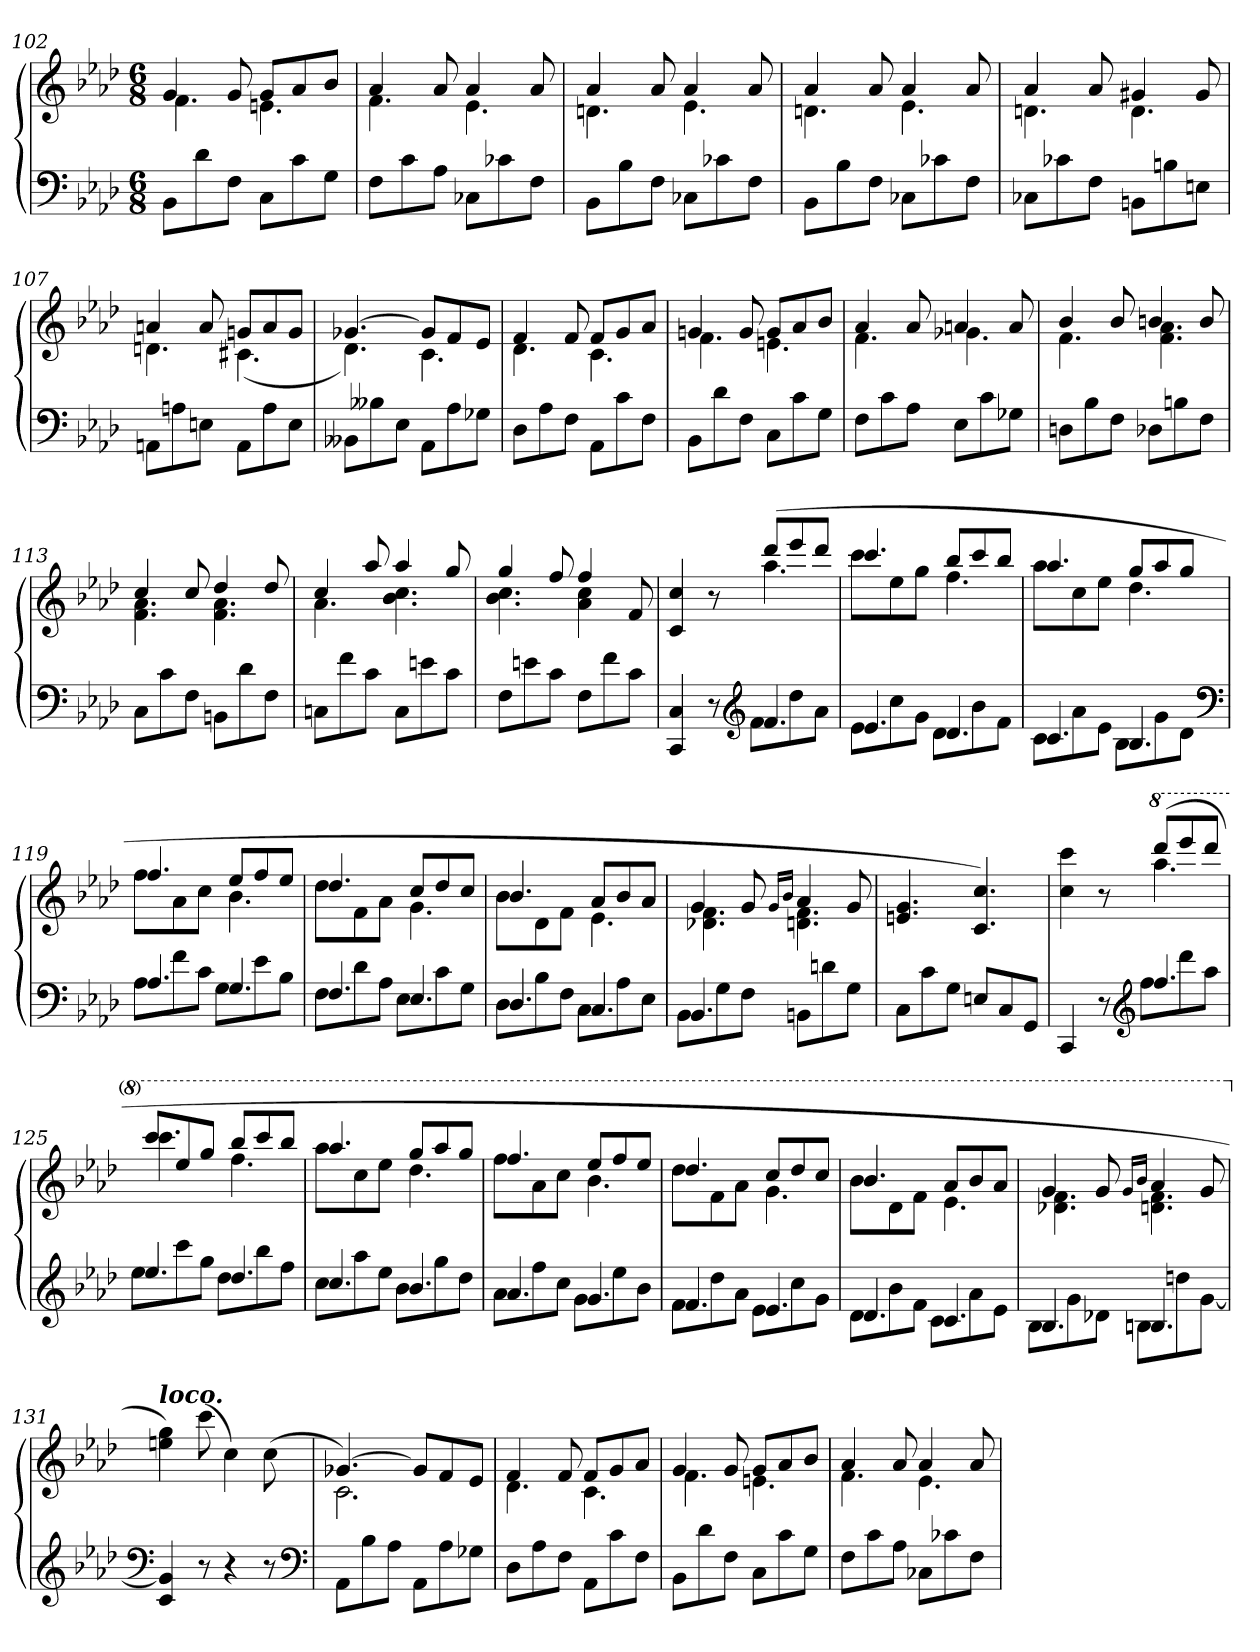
**kern	**kern
*part1	*part1
*staff2	*staff1
*clefF4	*clefG2
*k[b-e-a-d-]	*k[b-e-a-d-]
*M6/8	*M6/8
=102	=102
*	*^
8BB-L	4g	4.f
8d-	.	.
8FJ	8g	.
8CL	8gL	4.en
8c	8a-	.
8GJ	8b-J	.
=103	=103	=103
8FL	4a-	4.f
8c	.	.
8A-J	8a-	.
8C-XL	4a-	4.e-
8c-X	.	.
8FJ	8a-	.
=104	=104	=104
8BB-L	4a-	4.dn
8B-	.	.
8FJ	8a-	.
8C-XL	4a-	4.e-
8c-X	.	.
8FJ	8a-	.
=105	=105	=105
8BB-L	4a-	4.dn
8B-	.	.
8FJ	8a-	.
8C-XL	4a-	4.e-
8c-X	.	.
8FJ	8a-	.
=106	=106	=106
8C-XL	4a-	4.dn
8c-X	.	.
8FJ	8a-	.
8BBnL	4g#X	4.d
8Bn	.	.
8EnJ	8g#	.
=107	=107	=107
8AAnL	4an	4.dn
8An	.	.
8EnJ	8a	.
8AAL	8gnL	(<4.c#X
8A	8a	.
8EJ	8gJ	.
=108	=108	=108
8BB--XL	[4.g-X	4.d-)
8B--X	.	.
8E-J	.	.
8AA-L	8g-L]	4.c
8A-	8f	.
8G-XJ	8e-J	.
=109	=109	=109
8D-L	4f	4.d-
8A-	.	.
8FJ	8f	.
8AA-L	8fL	4.c
8c	8g	.
8FJ	8a-J	.
=110	=110	=110
8BB-L	4gn	4.f
8d-	.	.
8FJ	8g	.
8CL	8gL	4.en
8c	8a-	.
8GJ	8b-J	.
=111	=111	=111
8FL	4a-	4.f
8c	.	.
8A-J	8a-	.
8E-L	4an	4.g-X
8c	.	.
8G-XJ	8a	.
=112	=112	=112
8DnL	4b-	4.f
8B-	.	.
8FJ	8b-	.
8D-XL	4bn	4.f 4.a-
8Bn	.	.
8FJ	8b	.
=113	=113	=113
8CL	4cc	4.f 4.a-
8c	.	.
8FJ	8cc	.
8BBnL	4dd-	4.f 4.a-
8d-	.	.
8FJ	8dd-	.
=114	=114	=114
8CnL	4cc	4.a-
8f	.	.
8cJ	8aa-	.
8CL	4aa-	4.b- 4.cc
8en	.	.
8cJ	8gg	.
=115	=115	=115
8FL	4gg	4.b- 4.cc
8en	.	.
8cJ	8ff	.
8FL	4ff	4a- 4cc
8f	.	.
8cJ	8f	8ryy
=116	=116	=116
*^	*	*
4.ryy	4CC 4C	4c 4cc	4.ryy
.	8r	8r	.
*clefG2	*	*	*
4.f	8fL	(>8ddd-L	4.aa-
.	8dd-	8eee-	.
.	8a-J	8ddd-J	.
=117	=117	=117	=117
4.e-	8e-L	4.ccc	8cccL
.	8cc	.	8ee-
.	8gJ	.	8ggJ
4.d-	8d-L	8bb-L	4.ff
.	8b-	8ccc	.
.	8fJ	8bb-J	.
=118	=118	=118	=118
4.c	8cL	4.aa-	8aa-L
.	8a-	.	8cc
.	8e-J	.	8ee-J
4.B-	8B-L	8ggL	4.dd-
.	8g	8aa-	.
.	8d-J	8ggJ	.
*clefF4	*	*	*
=119	=119	=119	=119
4.A-	8A-L	4.ff	8ffL
.	8f	.	8a-
.	8cJ	.	8ccJ
4.G	8GL	8ee-L	4.b-
.	8e-	8ff	.
.	8B-J	8ee-J	.
=120	=120	=120	=120
4.F	8FL	4.dd-	8dd-L
.	8d-	.	8f
.	8A-J	.	8a-J
4.E-	8E-L	8ccL	4.g
.	8c	8dd-	.
.	8GJ	8ccJ	.
=121	=121	=121	=121
4.D-	8D-L	4.b-	8b-L
.	8B-	.	8d-
.	8FJ	.	8fJ
4.C	8CL	8a-L	4.e-
.	8A-	8b-	.
.	8E-J	8a-J	.
=122	=122	=122	=122
4.BB-	8BB-L	4g	4.d-X 4.f
.	8G	.	.
.	8FJ	8g	.
.	.	16qqg/LL	.
.	.	16qqb-/JJ	.
4.ryy	8BBnL	4a-	4.dn 4.f
.	8dn	.	.
.	8GJ	8g	.
*v	*v	*	*
*	*v	*v
=123	=123
8CL	4.en 4.g
8c	.
8GJ	.
8EnL	4.c 4.cc)
8C	.
8GGJ	.
=124	=124
*^	*^
4CC	4.ryy	4cc 4ccc	4.ryy
8r	.	8r	.
*clefG2	*	*	*
*	*	*8va	*
4.ff	8ffL	(>8dddd-L	4.aaa-
.	8ddd-	8eeee-	.
.	8aa-J	8dddd-J	.
=125	=125	=125	=125
4.ee-	8ee-L	8ccccL	4.cccc
.	8ccc	8eee-	.
.	8ggJ	8gggJ	.
4.dd-	8dd-L	8bbb-L	4.fff
.	8bb-	8cccc	.
.	8ffJ	8bbb-J	.
=126	=126	=126	=126
4.cc	8ccL	4.aaa-	8aaa-L
.	8aa-	.	8ccc
.	8ee-J	.	8eee-J
4.b-	8b-L	8gggL	4.ddd-
.	8gg	8aaa-	.
.	8dd-J	8gggJ	.
=127	=127	=127	=127
4.a-	8a-L	4.fff	8fffL
.	8ff	.	8aa-
.	8ccJ	.	8cccJ
4.g	8gL	8eee-L	4.bb-
.	8ee-	8fff	.
.	8b-J	8eee-J	.
=128	=128	=128	=128
4.f	8fL	4.ddd-	8ddd-L
.	8dd-	.	8ff
.	8a-J	.	8aa-J
4.e-	8e-L	8cccL	4.gg
.	8cc	8ddd-	.
.	8gJ	8cccJ	.
=129	=129	=129	=129
4.d-	8d-L	4.bb-	8bb-L
.	8b-	.	8dd-
.	8fJ	.	8ffJ
4.c	8cL	8aa-L	4.ee-
.	8a-	8bb-	.
.	8e-J	8aa-J	.
=130	=130	=130	=130
4.B-	8B-L	4gg	4.dd-X 4.ff
.	8g	.	.
.	8d-XJ	8gg	.
.	.	16qqgg/LL	.
.	.	16qqbb-/JJ	.
4.Bn	8BnL	4aa-	4.ddn 4.ff
.	8ddn	.	.
.	[8gJ	8gg	.
*v	*v	*	*
*	*v	*v
=131	=131
*	*X8va
*^	*
!	!	!LO:TX:a:Bi:t=loco.
*v	*v	*
4c 4g]	4een 4gg)
8r	(>8ccc
4r	4cc)
8r	(>8cc
*clefF4	*
=132	=132
*	*^
8AA-L	[4.g-X)	2.c\
8B-	.	.
8A-J	.	.
8AA-L	8g-L]	.
8A-	8f	.
8G-XJ	8e-J	.
=133	=133	=133
8D-L	4f	4.d-
8A-	.	.
8FJ	8f	.
8AA-L	8fL	4.c
8c	8g	.
8FJ	8a-J	.
=134	=134	=134
8BB-L	4g	4.f
8d-	.	.
8FJ	8g	.
8CL	8gL	4.en
8c	8a-	.
8GJ	8b-J	.
=135	=135	=135
8FL	4a-	4.f
8c	.	.
8A-J	8a-	.
8C-XL	4a-	4.e-
8c-X	.	.
8FJ	8a-	.
*	*v	*v
=	=
*-	*-
